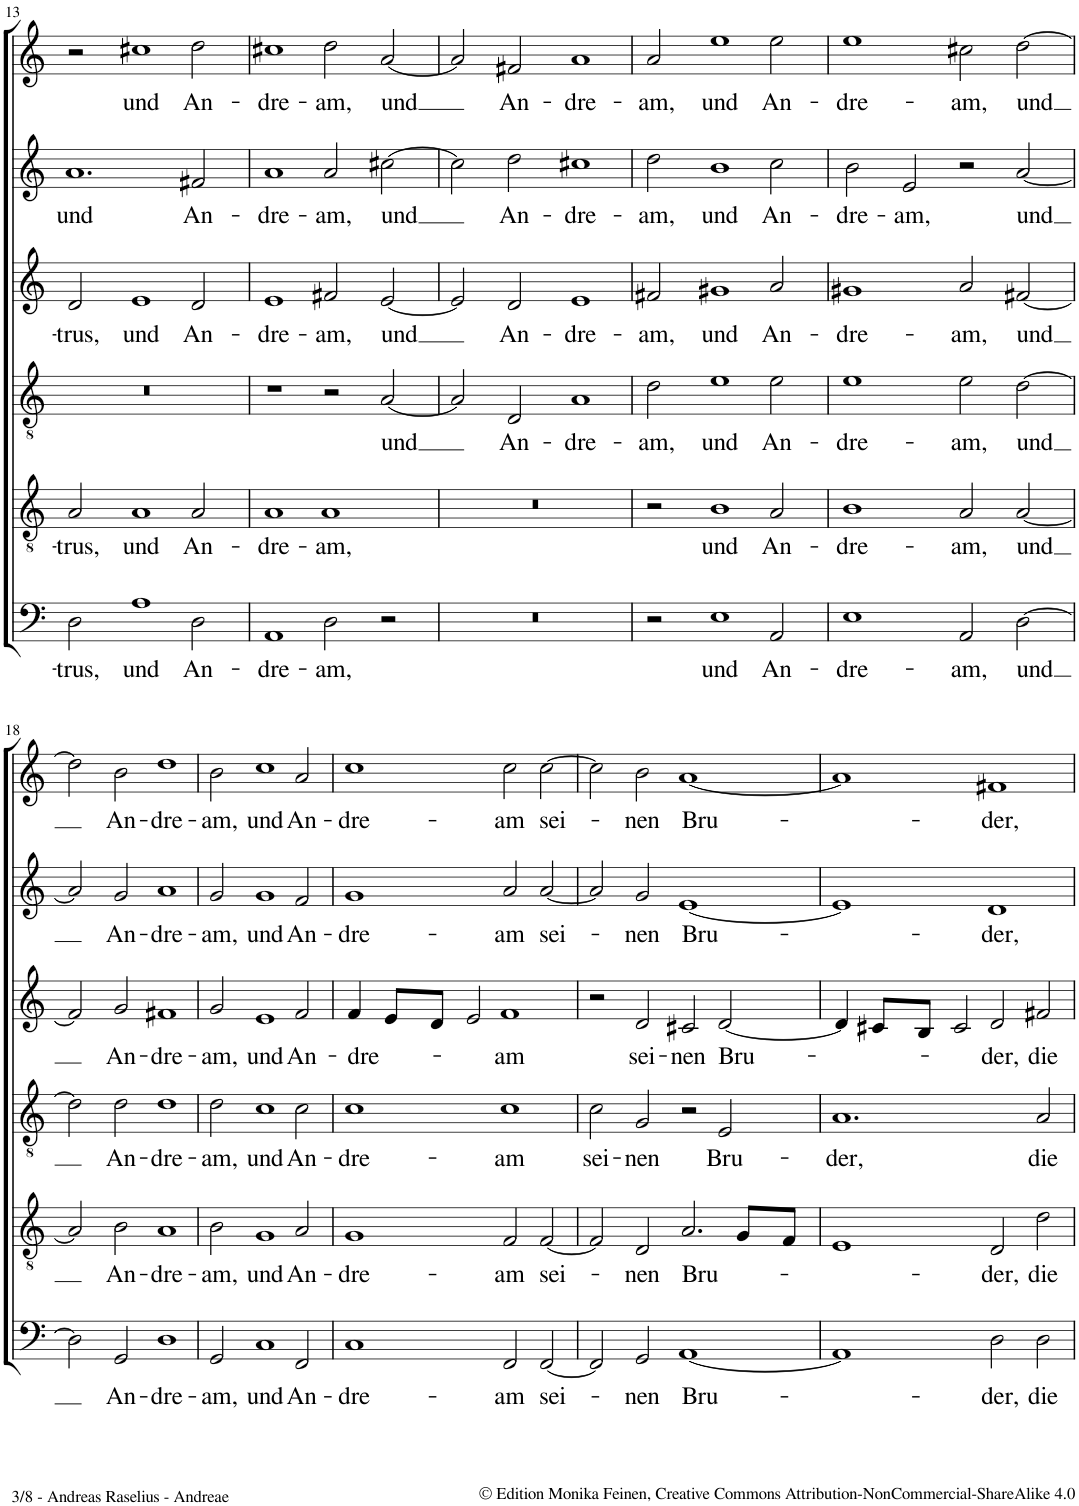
**kern	**text	**kern	**text	**kern	**text	**kern	**text	**kern	**text	**kern	**text
*part6	*part6	*part5	*part5	*part4	*part4	*part3	*part3	*part2	*part2	*part1	*part1
*staff6	*staff6	*staff5	*staff5	*staff4	*staff4	*staff3	*staff3	*staff2	*staff2	*staff1	*staff1
*I"Bassus	*	*I"Tenor	*	*I"Quintus	*	*I"Altus	*	*I"Sextus	*	*I"Cantus	*
!!LO:PB:g=z
*clefF4	*	*clefGv2	*	*clefGv2	*	*clefG2	*	*clefG2	*	*clefG2	*
*k[]	*	*k[]	*	*k[]	*	*k[]	*	*k[]	*	*k[]	*
*M4/2	*	*M4/2	*	*M4/2	*	*M4/2	*	*M4/2	*	*M4/2	*
*met(c|)	*	*met(c|)	*	*met(c|)	*	*met(c|)	*	*met(c|)	*	*met(c|)	*
=13	=13	=13	=13	=13	=13	=13	=13	=13	=13	=13	=13
!	!LO:LY:b	!	!LO:LY:b	!	!	!	!LO:LY:b	!	!LO:LY:b	!	!
2D\	trus,	2A/	trus,	0r	.	2d/	trus,	1.a	und	2r	.
!	!LO:LY:b	!	!LO:LY:b	!	!	!	!LO:LY:b	!	!	!	!LO:LY:b
1A	und	1A	und	.	.	1e	und	.	.	1cc#X	und
!	!LO:LY:b	!	!LO:LY:b	!	!	!	!LO:LY:b	!	!LO:LY:b	!	!LO:LY:b
2D\	An-	2A/	An-	.	.	2d/	An-	2f#X/	An-	2dd\	An-
=14	=14	=14	=14	=14	=14	=14	=14	=14	=14	=14	=14
!	!LO:LY:b	!	!LO:LY:b	!	!	!	!LO:LY:b	!	!LO:LY:b	!	!LO:LY:b
1AA	-dre-	1A	-dre-	1r	.	1e	-dre-	1a	-dre-	1cc#X	-dre-
!	!LO:LY:b	!	!LO:LY:b	!	!	!	!LO:LY:b	!	!LO:LY:b	!	!LO:LY:b
2D\	-am,	1A	-am,	2r	.	2f#X/	-am,	2a/	-am,	2dd\	-am,
!	!	!	!	!	!LO:LY:b	!	!LO:LY:b	!	!LO:LY:b	!	!LO:LY:b
2r	.	.	.	[2A/	und	[2e/	und	[2cc#X\	und	[2a/	und
=15	=15	=15	=15	=15	=15	=15	=15	=15	=15	=15	=15
0r	.	0r	.	2A/]	.	2e/]	.	2cc#\]	.	2a/]	.
!	!	!	!	!	!LO:LY:b	!	!LO:LY:b	!	!LO:LY:b	!	!LO:LY:b
.	.	.	.	2D/	An-	2d/	An-	2dd\	An-	2f#X/	An-
!	!	!	!	!	!LO:LY:b	!	!LO:LY:b	!	!LO:LY:b	!	!LO:LY:b
.	.	.	.	1A	-dre-	1e	-dre-	1cc#X	-dre-	1a	-dre-
=16	=16	=16	=16	=16	=16	=16	=16	=16	=16	=16	=16
!	!	!	!	!	!LO:LY:b	!	!LO:LY:b	!	!LO:LY:b	!	!LO:LY:b
2r	.	2r	.	2d\	-am,	2f#X/	-am,	2dd\	-am,	2a/	-am,
!	!LO:LY:b	!	!LO:LY:b	!	!LO:LY:b	!	!LO:LY:b	!	!LO:LY:b	!	!LO:LY:b
1E	und	1B	und	1e	und	1g#X	und	1b	und	1ee	und
!	!LO:LY:b	!	!LO:LY:b	!	!LO:LY:b	!	!LO:LY:b	!	!LO:LY:b	!	!LO:LY:b
2AA/	An-	2A/	An-	2e\	An-	2a/	An-	2cc\	An-	2ee\	An-
=17	=17	=17	=17	=17	=17	=17	=17	=17	=17	=17	=17
!	!LO:LY:b	!	!LO:LY:b	!	!LO:LY:b	!	!LO:LY:b	!	!LO:LY:b	!	!LO:LY:b
1E	-dre-	1B	-dre-	1e	-dre-	1g#X	-dre-	2b\	-dre-	1ee	-dre-
!	!	!	!	!	!	!	!	!	!LO:LY:b	!	!
.	.	.	.	.	.	.	.	2e/	-am,	.	.
!	!LO:LY:b	!	!LO:LY:b	!	!LO:LY:b	!	!LO:LY:b	!	!	!	!LO:LY:b
2AA/	-am,	2A/	-am,	2e\	-am,	2a/	-am,	2r	.	2cc#X\	-am,
!	!LO:LY:b	!	!LO:LY:b	!	!LO:LY:b	!	!LO:LY:b	!	!LO:LY:b	!	!LO:LY:b
[2D\	und	[2A/	und	[2d\	und	[2f#X/	und	[2a/	und	[2dd\	und
!!LO:LB:g=z
=18	=18	=18	=18	=18	=18	=18	=18	=18	=18	=18	=18
2D\]	.	2A/]	.	2d\]	.	2f#/]	.	2a/]	.	2dd\]	.
!	!LO:LY:b	!	!LO:LY:b	!	!LO:LY:b	!	!LO:LY:b	!	!LO:LY:b	!	!LO:LY:b
2GG/	An-	2B\	An-	2d\	An-	2g/	An-	2g/	An-	2b\	An-
!	!LO:LY:b	!	!LO:LY:b	!	!LO:LY:b	!	!LO:LY:b	!	!LO:LY:b	!	!LO:LY:b
1D	-dre-	1A	-dre-	1d	-dre-	1f#X	-dre-	1a	-dre-	1dd	-dre-
=19	=19	=19	=19	=19	=19	=19	=19	=19	=19	=19	=19
!	!LO:LY:b	!	!LO:LY:b	!	!LO:LY:b	!	!LO:LY:b	!	!LO:LY:b	!	!LO:LY:b
2GG/	am,	2B\	am,	2d\	am,	2g/	am,	2g/	am,	2b\	am,
!	!LO:LY:b	!	!LO:LY:b	!	!LO:LY:b	!	!LO:LY:b	!	!LO:LY:b	!	!LO:LY:b
1C	und	1G	und	1c	und	1e	und	1g	und	1cc	und
!	!LO:LY:b	!	!LO:LY:b	!	!LO:LY:b	!	!LO:LY:b	!	!LO:LY:b	!	!LO:LY:b
2FF/	An-	2A/	An-	2c\	An-	2f/	An-	2f/	An-	2a/	An-
=20	=20	=20	=20	=20	=20	=20	=20	=20	=20	=20	=20
!	!LO:LY:b	!	!LO:LY:b	!	!LO:LY:b	!	!LO:LY:b	!	!LO:LY:b	!	!LO:LY:b
1C	-dre-	1G	-dre-	1c	-dre-	4f/	-dre-	1g	-dre-	1cc	-dre-
.	.	.	.	.	.	8e/L	.	.	.	.	.
.	.	.	.	.	.	8d/J	.	.	.	.	.
.	.	.	.	.	.	2e/	.	.	.	.	.
!	!LO:LY:b	!	!LO:LY:b	!	!LO:LY:b	!	!LO:LY:b	!	!LO:LY:b	!	!LO:LY:b
2FF/	-am	2F/	-am	1c	-am	1f	-am	2a/	-am	2cc\	-am
!	!LO:LY:b	!	!LO:LY:b	!	!	!	!	!	!LO:LY:b	!	!LO:LY:b
[2FF/	sei-	[2F/	sei-	.	.	.	.	[2a/	sei-	[2cc\	sei-
=21	=21	=21	=21	=21	=21	=21	=21	=21	=21	=21	=21
!	!	!	!	!	!LO:LY:b	!	!	!	!	!	!
2FF/]	.	2F/]	.	2c\	sei-	2r	.	2a/]	.	2cc\]	.
!	!LO:LY:b	!	!LO:LY:b	!	!LO:LY:b	!	!LO:LY:b	!	!LO:LY:b	!	!LO:LY:b
2GG/	-nen	2D/	-nen	2G/	-nen	2d/	sei-	2g/	-nen	2b\	-nen
!	!LO:LY:b	!	!LO:LY:b	!	!	!	!LO:LY:b	!	!LO:LY:b	!	!LO:LY:b
[1AA	Bru-	2.A/	Bru-	2r	.	2c#X/	-nen	[1e	Bru-	[1a	Bru-
!	!	!	!	!	!LO:LY:b	!	!LO:LY:b	!	!	!	!
.	.	.	.	2E/	Bru-	[2d/	Bru-	.	.	.	.
.	.	8G/L	.	.	.	.	.	.	.	.	.
.	.	8F/J	.	.	.	.	.	.	.	.	.
=22	=22	=22	=22	=22	=22	=22	=22	=22	=22	=22	=22
!	!	!	!	!	!LO:LY:b	!	!	!	!	!	!
1AA]	.	1E	.	1.A	-der,	4d/]	.	1e]	.	1a]	.
.	.	.	.	.	.	8c#X/L	.	.	.	.	.
.	.	.	.	.	.	8B/J	.	.	.	.	.
.	.	.	.	.	.	2c#/	.	.	.	.	.
!	!LO:LY:b	!	!LO:LY:b	!	!	!	!LO:LY:b	!	!LO:LY:b	!	!LO:LY:b
2D\	-der,	2D/	-der,	.	.	2d/	-der,	1d	-der,	1f#X	-der,
!	!LO:LY:b	!	!LO:LY:b	!	!LO:LY:b	!	!LO:LY:b	!	!	!	!
2D\	die	2d\	die	2A/	die	2f#X/	die	.	.	.	.
=	=	=	=	=	=	=	=	=	=	=	=
*-	*-	*-	*-	*-	*-	*-	*-	*-	*-	*-	*-
